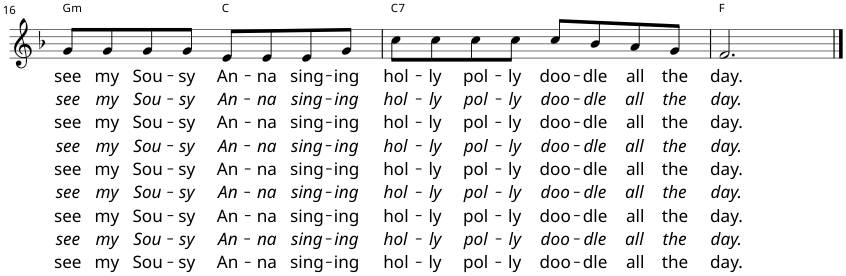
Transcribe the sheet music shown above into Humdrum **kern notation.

**kern	**text	**text	**text	**text	**text	**text	**text	**text	**text	**harte
*part1	*part1	*part1	*part1	*part1	*part1	*part1	*part1	*part1	*part1	*part1
*staff1	*staff1	*staff1	*staff1	*staff1	*staff1	*staff1	*staff1	*staff1	*staff1	*
*I"Stimme	*	*	*	*	*	*	*	*	*	*
*I'St.	*	*	*	*	*	*	*	*	*	*
!!LO:PB:g=z
*clefG2	*	*	*	*	*	*	*	*	*	*
*k[b-]	*	*	*	*	*	*	*	*	*	*
*M4/4	*	*	*	*	*	*	*	*	*	*
=16	=16	=16	=16	=16	=16	=16	=16	=16	=16	=16
!	!LO:LY:b	!LO:LY:b	!LO:LY:b	!LO:LY:b	!LO:LY:b	!LO:LY:b	!LO:LY:b	!LO:LY:b	!LO:LY:b	!LO:H:kt=m
8g/L	see	see	see	see	see	see	see	see	see	G:min
!	!LO:LY:b	!LO:LY:b	!LO:LY:b	!LO:LY:b	!LO:LY:b	!LO:LY:b	!LO:LY:b	!LO:LY:b	!LO:LY:b	!
8g/	my	my	my	my	my	my	my	my	my	.
!	!LO:LY:b	!LO:LY:b	!LO:LY:b	!LO:LY:b	!LO:LY:b	!LO:LY:b	!LO:LY:b	!LO:LY:b	!LO:LY:b	!
8g/	Sou-	Sou-	Sou-	Sou-	Sou-	Sou-	Sou-	Sou-	Sou-	.
!	!LO:LY:b	!LO:LY:b	!LO:LY:b	!LO:LY:b	!LO:LY:b	!LO:LY:b	!LO:LY:b	!LO:LY:b	!LO:LY:b	!
8g/J	-sy	-sy	-sy	-sy	-sy	-sy	-sy	-sy	-sy	.
!	!LO:LY:b	!LO:LY:b	!LO:LY:b	!LO:LY:b	!LO:LY:b	!LO:LY:b	!LO:LY:b	!LO:LY:b	!LO:LY:b	!
8e/L	An-	An-	An-	An-	An-	An-	An-	An-	An-	C:maj
!	!LO:LY:b	!LO:LY:b	!LO:LY:b	!LO:LY:b	!LO:LY:b	!LO:LY:b	!LO:LY:b	!LO:LY:b	!LO:LY:b	!
8e/	-na	-na	-na	-na	-na	-na	-na	-na	-na	.
!	!LO:LY:b	!LO:LY:b	!LO:LY:b	!LO:LY:b	!LO:LY:b	!LO:LY:b	!LO:LY:b	!LO:LY:b	!LO:LY:b	!
8e/	sing-	sing-	sing-	sing-	sing-	sing-	sing-	sing-	sing-	.
!	!LO:LY:b	!LO:LY:b	!LO:LY:b	!LO:LY:b	!LO:LY:b	!LO:LY:b	!LO:LY:b	!LO:LY:b	!LO:LY:b	!
8g/J	-ing	-ing	-ing	-ing	-ing	-ing	-ing	-ing	-ing	.
=17	=17	=17	=17	=17	=17	=17	=17	=17	=17	=17
!	!LO:LY:b	!LO:LY:b	!LO:LY:b	!LO:LY:b	!LO:LY:b	!LO:LY:b	!LO:LY:b	!LO:LY:b	!LO:LY:b	!LO:H:kt=7
8cc\L	hol-	hol-	hol-	hol-	hol-	hol-	hol-	hol-	hol-	C:7
!	!LO:LY:b	!LO:LY:b	!LO:LY:b	!LO:LY:b	!LO:LY:b	!LO:LY:b	!LO:LY:b	!LO:LY:b	!LO:LY:b	!
8cc\	-ly	-ly	-ly	-ly	-ly	-ly	-ly	-ly	-ly	.
!	!LO:LY:b	!LO:LY:b	!LO:LY:b	!LO:LY:b	!LO:LY:b	!LO:LY:b	!LO:LY:b	!LO:LY:b	!LO:LY:b	!
8cc\	pol-	pol-	pol-	pol-	pol-	pol-	pol-	pol-	pol-	.
!	!LO:LY:b	!LO:LY:b	!LO:LY:b	!LO:LY:b	!LO:LY:b	!LO:LY:b	!LO:LY:b	!LO:LY:b	!LO:LY:b	!
8cc\J	-ly	-ly	-ly	-ly	-ly	-ly	-ly	-ly	-ly	.
!	!LO:LY:b	!LO:LY:b	!LO:LY:b	!LO:LY:b	!LO:LY:b	!LO:LY:b	!LO:LY:b	!LO:LY:b	!LO:LY:b	!
8cc/L	doo-	doo-	doo-	doo-	doo-	doo-	doo-	doo-	doo-	.
!	!LO:LY:b	!LO:LY:b	!LO:LY:b	!LO:LY:b	!LO:LY:b	!LO:LY:b	!LO:LY:b	!LO:LY:b	!LO:LY:b	!
8b-/	-dle	-dle	-dle	-dle	-dle	-dle	-dle	-dle	-dle	.
!	!LO:LY:b	!LO:LY:b	!LO:LY:b	!LO:LY:b	!LO:LY:b	!LO:LY:b	!LO:LY:b	!LO:LY:b	!LO:LY:b	!
8a/	all	all	all	all	all	all	all	all	all	.
!	!LO:LY:b	!LO:LY:b	!LO:LY:b	!LO:LY:b	!LO:LY:b	!LO:LY:b	!LO:LY:b	!LO:LY:b	!LO:LY:b	!
8g/J	the	the	the	the	the	the	the	the	the	.
=18	=18	=18	=18	=18	=18	=18	=18	=18	=18	=18
!	!LO:LY:b	!LO:LY:b	!LO:LY:b	!LO:LY:b	!LO:LY:b	!LO:LY:b	!LO:LY:b	!LO:LY:b	!LO:LY:b	!
2.f/	day.	day.	day.	day.	day.	day.	day.	day.	day.	F:maj
==	==	==	==	==	==	==	==	==	==	==
*-	*-	*-	*-	*-	*-	*-	*-	*-	*-	*-
